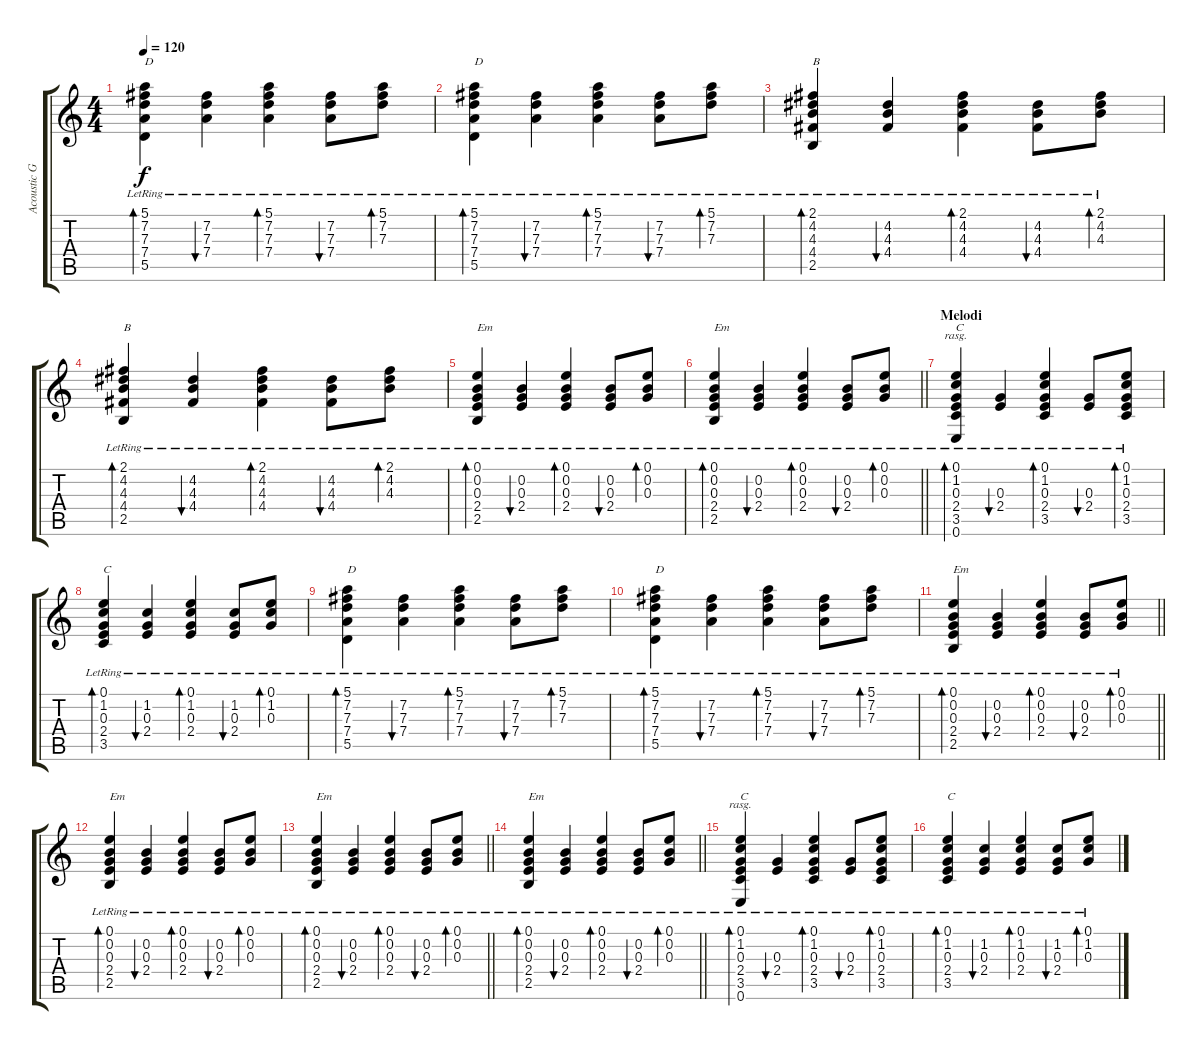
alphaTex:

\track ("Acoustic Guitar" "Acoustic G") {instrument acousticguitarsteel}
\staff {score tabs}
\tuning (E4 B3 G3 D3 A2 E2) {hide}
\ts (4 4)
\tempo 120
\clef g2
\ks c
(5.1 7.2 7.3{lr} 7.4 5.5).4{bd 60 txt "D" dy f} (7.2 7.3{lr} 7.4).4{bu 60} (5.1 7.2 7.3{lr} 7.4).4{bd 60} (7.2 7.3{lr} 7.4).8{bu 60} (5.1 7.2 7.3{lr}).8{bd 60} |
(5.1 7.2 7.3{lr} 7.4 5.5).4{bd 60 txt "D"} (7.2 7.3{lr} 7.4).4{bu 60} (5.1 7.2 7.3{lr} 7.4).4{bd 60} (7.2 7.3{lr} 7.4).8{bu 60} (5.1 7.2 7.3{lr}).8{bd 60} |
(2.1 4.2 4.3{lr} 4.4 2.5).4{bd 60 txt "B"} (4.2 4.3{lr} 4.4).4{bu 60} (2.1 4.2 4.3{lr} 4.4).4{bd 60} (4.2 4.3{lr} 4.4).8{bu 60} (2.1 4.2 4.3{lr}).8{bd 60} |
(2.1 4.2 4.3{lr} 4.4 2.5).4{bd 60 txt "B"} (4.2 4.3{lr} 4.4).4{bu 60} (2.1 4.2 4.3{lr} 4.4).4{bd 60} (4.2 4.3{lr} 4.4).8{bu 60} (2.1 4.2 4.3{lr}).8{bd 60} |
(0.1 0.2 0.3{lr} 2.4 2.5).4{bd 60 txt "Em"} (0.2 0.3{lr} 2.4).4{bu 60} (0.1 0.2 0.3{lr} 2.4).4{bd 60} (0.2 0.3{lr} 2.4).8{bu 60} (0.1 0.2 0.3{lr}).8{bd 60} |
\barLineRight lightlight
(0.1 0.2 0.3{lr} 2.4 2.5).4{bd 60 txt "Em"} (0.2 0.3{lr} 2.4).4{bu 60} (0.1 0.2 0.3{lr} 2.4).4{bd 60} (0.2 0.3{lr} 2.4).8{bu 60} (0.1 0.2 0.3{lr}).8{bd 60} |
\section ("" "Melodi")
(0.1 1.2 0.3{lr} 2.4 3.5 0.6).4{bd 240 rasg ii txt "C"} (0.3{lr} 2.4).4{bu 60} (0.1 1.2 0.3{lr} 2.4 3.5).4{bd 60} (0.3{lr} 2.4).8{bu 60} (0.1 1.2 0.3{lr} 2.4 3.5).8{bd 60} |
(0.1 1.2 0.3{lr} 2.4 3.5).4{bd 60 txt "C"} (1.2 0.3{lr} 2.4).4{bu 60} (0.1 1.2 0.3{lr} 2.4).4{bd 60} (1.2 0.3{lr} 2.4).8{bu 60} (0.1 1.2 0.3{lr}).8{bd 60} |
(5.1 7.2 7.3{lr} 7.4 5.5).4{bd 60 txt "D"} (7.2 7.3{lr} 7.4).4{bu 60} (5.1 7.2 7.3{lr} 7.4).4{bd 60} (7.2 7.3{lr} 7.4).8{bu 60} (5.1 7.2 7.3{lr}).8{bd 60} |
(5.1 7.2 7.3{lr} 7.4 5.5).4{bd 60 txt "D"} (7.2 7.3{lr} 7.4).4{bu 60} (5.1 7.2 7.3{lr} 7.4).4{bd 60} (7.2 7.3{lr} 7.4).8{bu 60} (5.1 7.2 7.3{lr}).8{bd 60} |
\barLineRight lightlight
(0.1 0.2 0.3{lr} 2.4 2.5).4{bd 60 txt "Em"} (0.2 0.3{lr} 2.4).4{bu 60} (0.1 0.2 0.3{lr} 2.4).4{bd 60} (0.2 0.3{lr} 2.4).8{bu 60} (0.1 0.2 0.3{lr}).8{bd 60} |
(0.1 0.2 0.3{lr} 2.4 2.5).4{bd 60 txt "Em"} (0.2 0.3{lr} 2.4).4{bu 60} (0.1 0.2 0.3{lr} 2.4).4{bd 60} (0.2 0.3{lr} 2.4).8{bu 60} (0.1 0.2 0.3{lr}).8{bd 60} |
\barLineRight lightlight
(0.1 0.2 0.3{lr} 2.4 2.5).4{bd 60 txt "Em"} (0.2 0.3{lr} 2.4).4{bu 60} (0.1 0.2 0.3{lr} 2.4).4{bd 60} (0.2 0.3{lr} 2.4).8{bu 60} (0.1 0.2 0.3{lr}).8{bd 60} |
\barLineRight lightlight
(0.1 0.2 0.3{lr} 2.4 2.5).4{bd 60 txt "Em"} (0.2 0.3{lr} 2.4).4{bu 60} (0.1 0.2 0.3{lr} 2.4).4{bd 60} (0.2 0.3{lr} 2.4).8{bu 60} (0.1 0.2 0.3{lr}).8{bd 60} |
\section ("" "")
(0.1 1.2 0.3{lr} 2.4 3.5 0.6).4{bd 240 rasg ii txt "C"} (0.3{lr} 2.4).4{bu 60} (0.1 1.2 0.3{lr} 2.4 3.5).4{bd 60} (0.3{lr} 2.4).8{bu 60} (0.1 1.2 0.3{lr} 2.4 3.5).8{bd 60} |
(0.1 1.2 0.3{lr} 2.4 3.5).4{bd 60 txt "C"} (1.2 0.3{lr} 2.4).4{bu 60} (0.1 1.2 0.3{lr} 2.4).4{bd 60} (1.2 0.3{lr} 2.4).8{bu 60} (0.1 1.2 0.3{lr}).8{bd 60}
